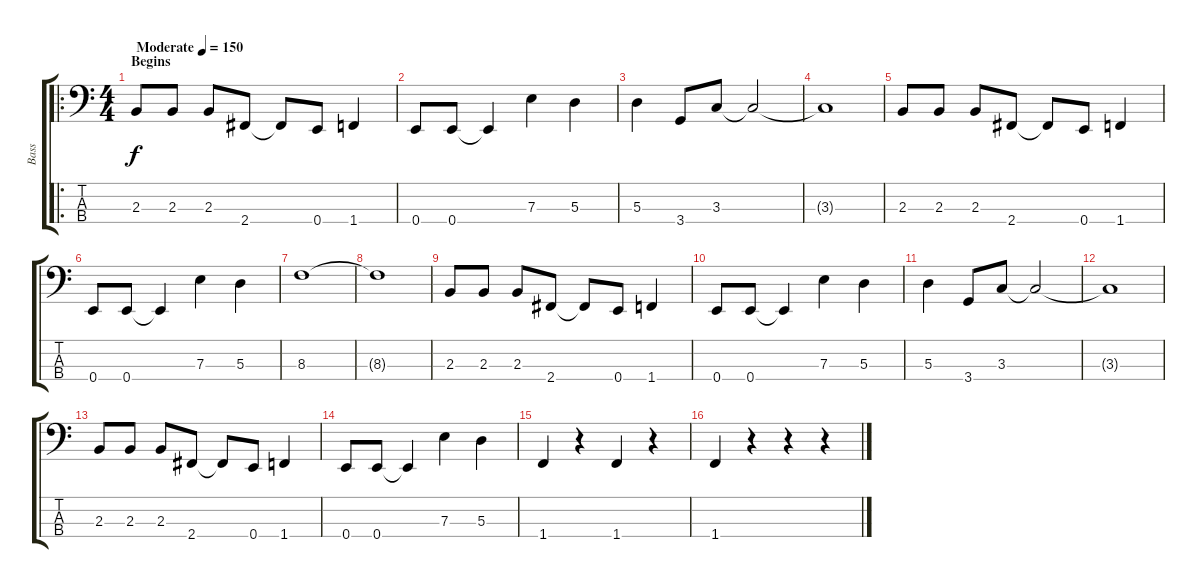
\track ("Bass" "Bass") {instrument electricbasspick}
\staff {score tabs}
\tuning (G2 D2 A1 E1) {hide}
\ro
\ts (4 4)
\section ("" "Begins")
\tempo (150 "Moderate")
\clef f4
\ks c
2.3.8{dy f instrument electricbasspick} 2.3.8 2.3.8 2.4.8 2.4{t}.8 0.4.8 1.4.4 |
0.4.8 0.4.8 0.4{t}.4 7.3.4 5.3.4 |
5.3.4 3.4.8 3.3.8 3.3{t}.2 |
3.3{t}.1 |
2.3.8 2.3.8 2.3.8 2.4.8 2.4{t}.8 0.4.8 1.4.4 |
0.4.8 0.4.8 0.4{t}.4 7.3.4 5.3.4 |
8.3.1 |
8.3{t}.1 |
2.3.8 2.3.8 2.3.8 2.4.8 2.4{t}.8 0.4.8 1.4.4 |
0.4.8 0.4.8 0.4{t}.4 7.3.4 5.3.4 |
5.3.4 3.4.8 3.3.8 3.3{t}.2 |
3.3{t}.1 |
2.3.8 2.3.8 2.3.8 2.4.8 2.4{t}.8 0.4.8 1.4.4 |
0.4.8 0.4.8 0.4{t}.4 7.3.4 5.3.4 |
1.4.4 r.4 1.4.4 r.4 |
1.4.4 r.4 r.4 r.4
